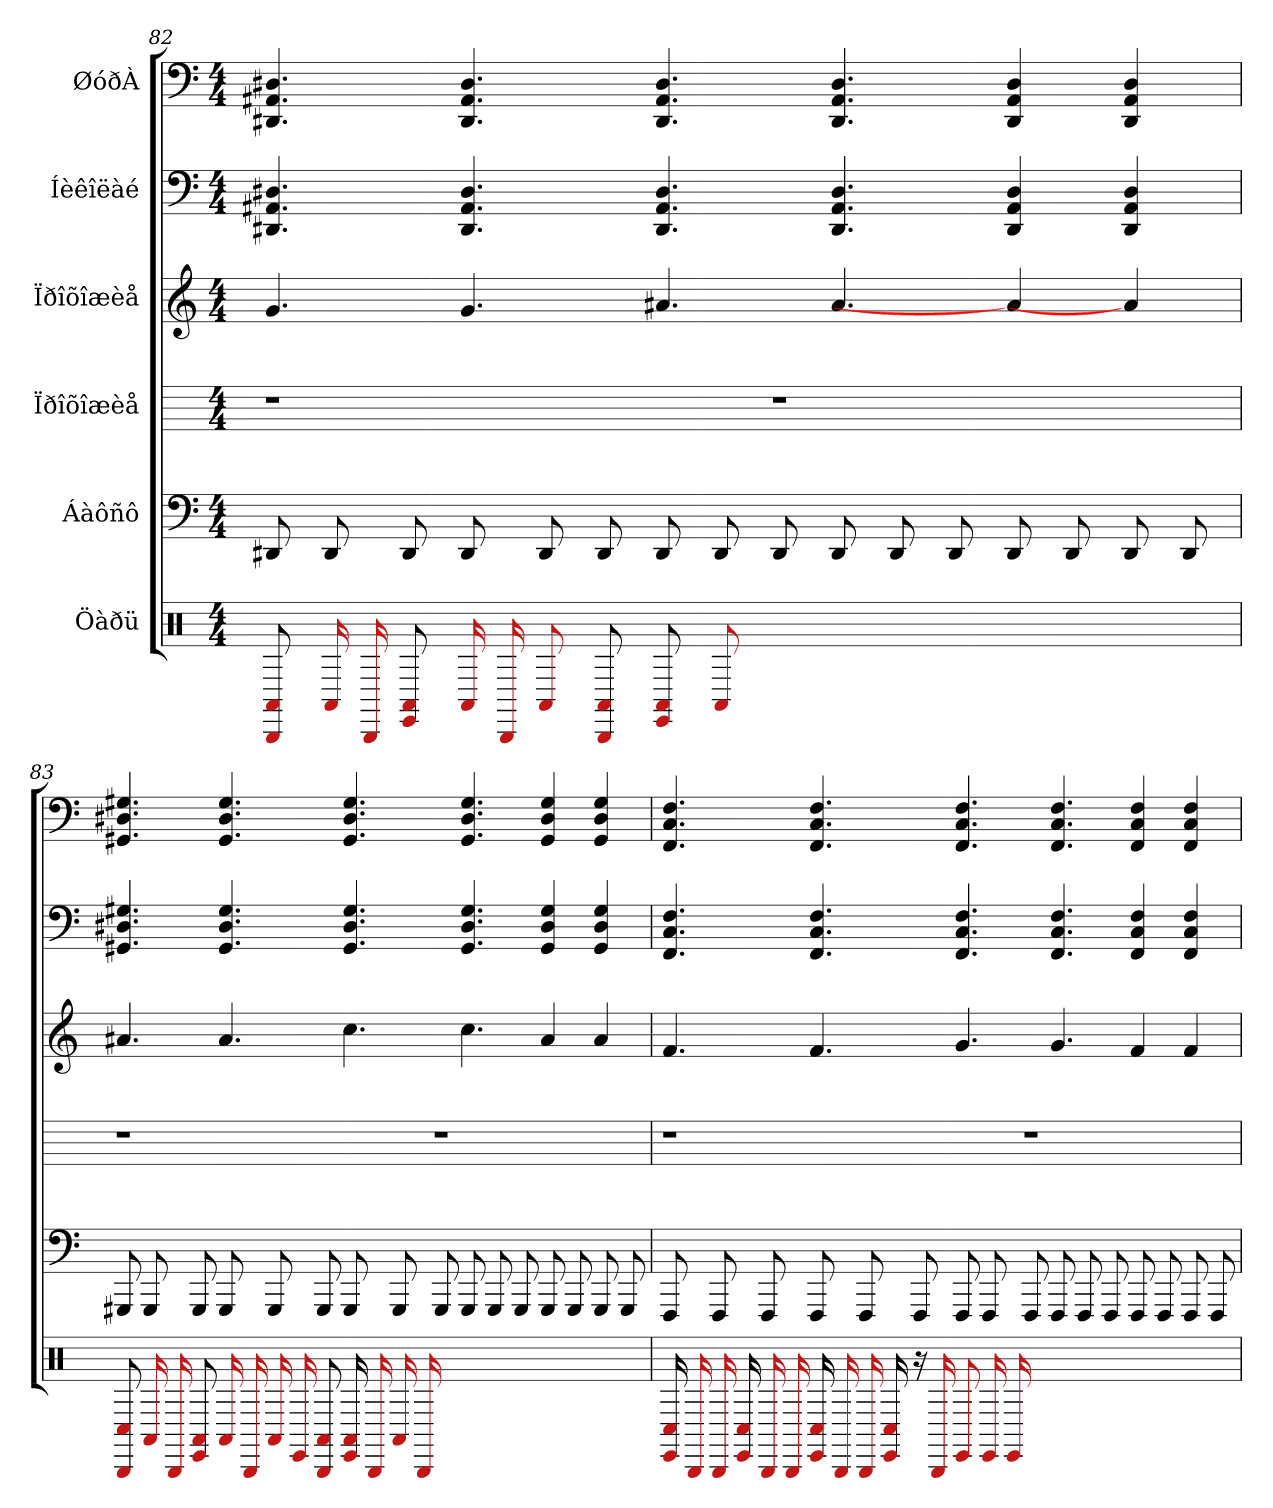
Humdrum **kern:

**kern	**kern	**kern	**kern	**kern	**kern
*part6	*part5	*part4	*part3	*part2	*part1
*staff6	*staff5	*staff4	*staff3	*staff2	*staff1
*I"Öàðü	*I"Áàôñô	*I"Ïðîõîæèå	*I"Ïðîõîæèå	*I"Íèêîëàé	*I"ØóðÀ
*clefX	*	*	*	*	*
*k[]	*k[]	*k[]	*k[]	*k[]	*k[]
*M4/4	*M4/4	*M4/4	*M4/4	*M4/4	*M4/4
=82	=82	=82	=82	=82	=82
8BBB 8AA#	8DD#	1r	4.g	4.D# 4.AA# 4.DD#	4.D# 4.AA# 4.DD#
16AA#	8DD#	.	.	.	.
16BBB	.	.	.	.	.
8EE 8AA#	8DD#	.	.	.	.
16AA#	8DD#	.	4.g	4.D# 4.AA# 4.DD#	4.D# 4.AA# 4.DD#
16BBB	.	.	.	.	.
8AA#	8DD#	.	.	.	.
8BBB 8AA#	8DD#	.	.	.	.
8EE 8AA#	8DD#	.	4.a#	4.D# 4.AA# 4.DD#	4.D# 4.AA# 4.DD#
8AA#	8DD#	.	.	.	.
1ryy	8DD#	1r	.	.	.
.	8DD#	.	4.a#	4.D# 4.AA# 4.DD#	4.D# 4.AA# 4.DD#
.	8DD#	.	.	.	.
.	8DD#	.	.	.	.
.	8DD#	.	4a#]	4D# 4AA# 4DD#	4D# 4AA# 4DD#
.	8DD#	.	.	.	.
.	8DD#	.	4a#]	4D# 4AA# 4DD#	4D# 4AA# 4DD#
.	8DD#	.	.	.	.
=83	=83	=83	=83	=83	=83
8C# 8BBB	8GGG#	1r	4.a#	4.G# 4.D# 4.GG#	4.G# 4.D# 4.GG#
16AA#	8GGG#	.	.	.	.
16BBB	.	.	.	.	.
8EE 8AA#	8GGG#	.	.	.	.
16AA#	8GGG#	.	4.a#	4.G# 4.D# 4.GG#	4.G# 4.D# 4.GG#
16BBB	.	.	.	.	.
16AA#	8GGG#	.	.	.	.
16EE	.	.	.	.	.
8BBB 8AA#	8GGG#	.	.	.	.
16EE 16AA#	8GGG#	.	4.cc	4.G# 4.D# 4.GG#	4.G# 4.D# 4.GG#
16BBB	.	.	.	.	.
16AA#	8GGG#	.	.	.	.
16BBB	.	.	.	.	.
1ryy	8GGG#	1r	.	.	.
.	8GGG#	.	4.cc	4.G# 4.D# 4.GG#	4.G# 4.D# 4.GG#
.	8GGG#	.	.	.	.
.	8GGG#	.	.	.	.
.	8GGG#	.	4a#	4G# 4D# 4GG#	4G# 4D# 4GG#
.	8GGG#	.	.	.	.
.	8GGG#	.	4a#	4G# 4D# 4GG#	4G# 4D# 4GG#
.	8GGG#	.	.	.	.
=84	=84	=84	=84	=84	=84
16EE 16C#	8FFF	1r	4.f	4.F 4.C 4.FF	4.F 4.C 4.FF
16BBB	.	.	.	.	.
16BBB	8FFF	.	.	.	.
16EE 16C#	.	.	.	.	.
16BBB	8FFF	.	.	.	.
16BBB	.	.	.	.	.
16EE 16C#	8FFF	.	4.f	4.F 4.C 4.FF	4.F 4.C 4.FF
16BBB	.	.	.	.	.
16BBB	8FFF	.	.	.	.
16EE 16C#	.	.	.	.	.
16r	8FFF	.	.	.	.
16BBB	.	.	.	.	.
8EE	8FFF	.	4.g	4.F 4.C 4.FF	4.F 4.C 4.FF
16EE	8FFF	.	.	.	.
16EE	.	.	.	.	.
1ryy	8FFF	1r	.	.	.
.	8FFF	.	4.g	4.F 4.C 4.FF	4.F 4.C 4.FF
.	8FFF	.	.	.	.
.	8FFF	.	.	.	.
.	8FFF	.	4f	4F 4C 4FF	4F 4C 4FF
.	8FFF	.	.	.	.
.	8FFF	.	4f	4F 4C 4FF	4F 4C 4FF
.	8FFF	.	.	.	.
=	=	=	=	=	=
*-	*-	*-	*-	*-	*-
